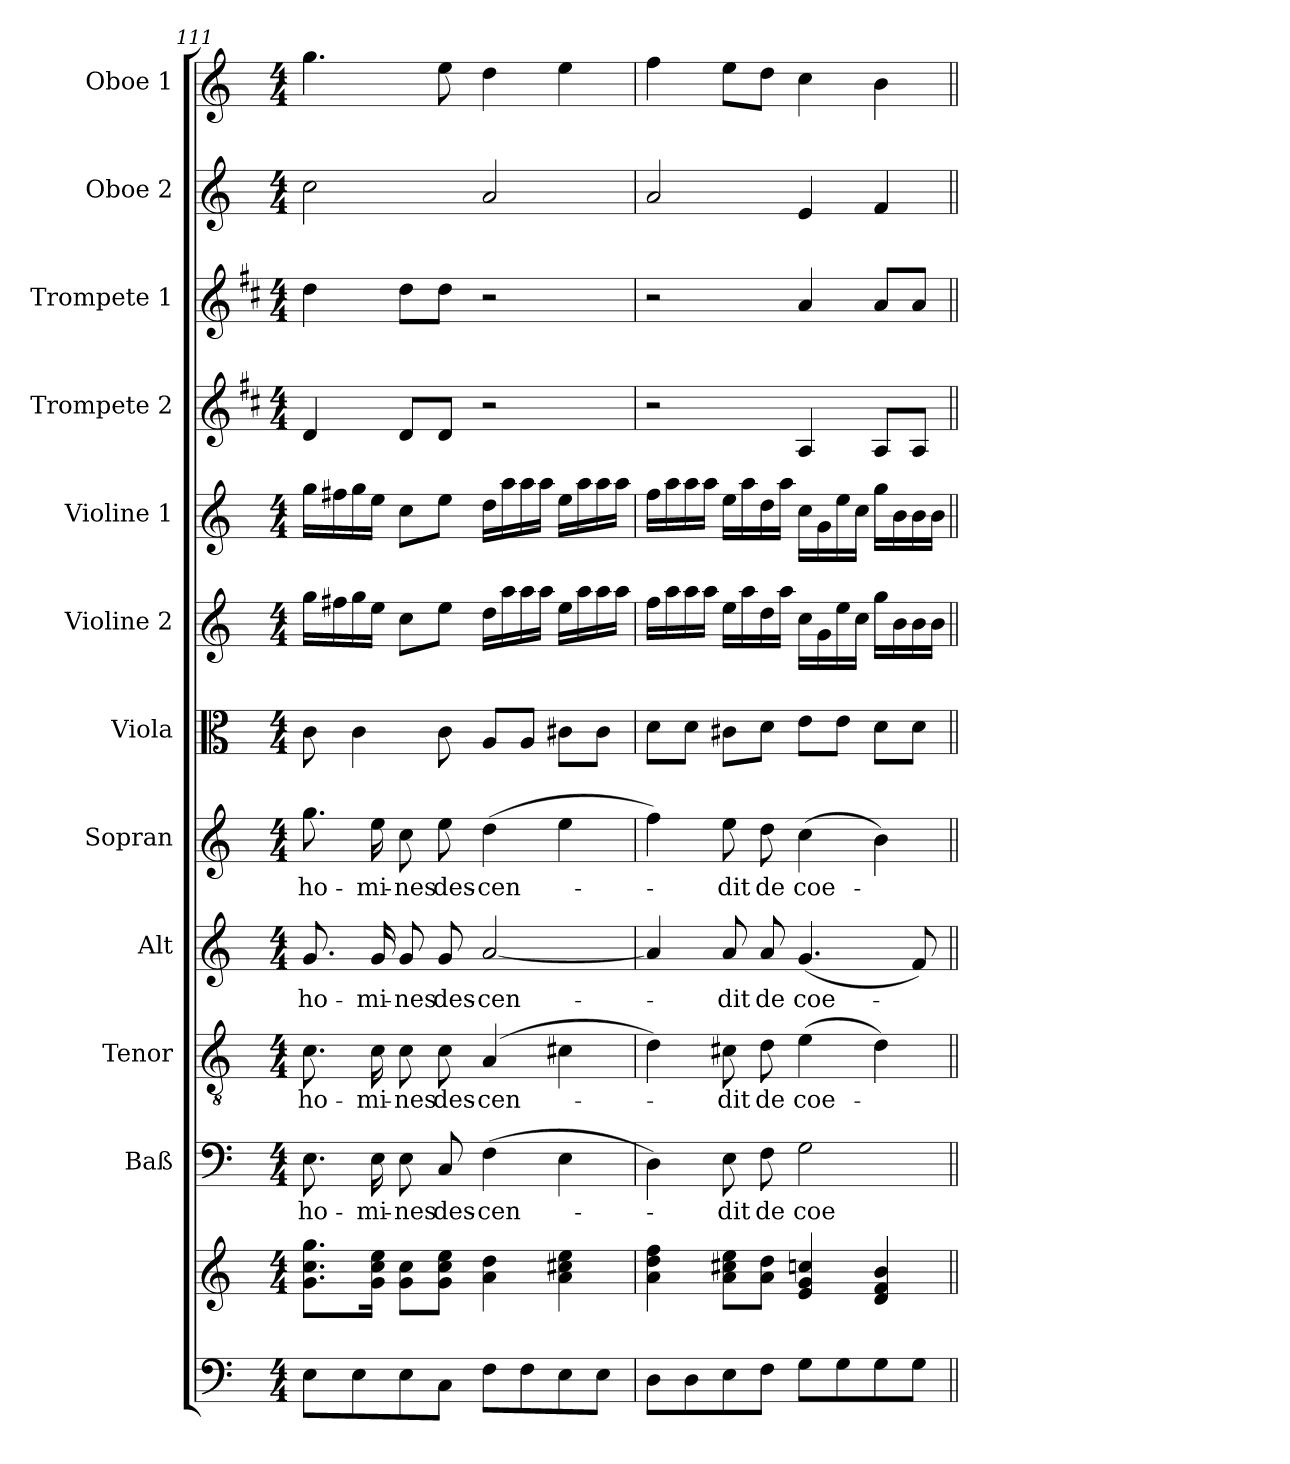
**kern	**kern	**kern	**text	**kern	**text	**kern	**text	**kern	**text	**kern	**kern	**kern	**kern	**kern	**kern	**kern
*part12	*part12	*part11	*part11	*part10	*part10	*part9	*part9	*part8	*part8	*part7	*part6	*part5	*part4	*part3	*part2	*part1
*staff13	*staff12	*staff11	*staff11	*staff10	*staff10	*staff9	*staff9	*staff8	*staff8	*staff7	*staff6	*staff5	*staff4	*staff3	*staff2	*staff1
*	*	*I"Baß	*	*I"Tenor	*	*I"Alt	*	*I"Sopran	*	*I"Viola	*I"Violine 2	*I"Violine 1	*I"Trompete 2	*I"Trompete 1	*I"Oboe 2	*I"Oboe 1
*	*	*I'Baß	*	*I'Ten	*	*I'Alt	*	*I'Sop	*	*I'Vla.	*I'Vln. 2	*I'Vln. 1	*I'Trp. 2	*I'Trp. 1	*I'Ob. 2	*I'Ob. 1
*clefF4	*clefG2	*clefF4	*	*clefGv2	*	*clefG2	*	*clefG2	*	*clefC3	*clefG2	*clefG2	*clefG2	*clefG2	*clefG2	*clefG2
*	*	*	*	*	*	*	*	*	*	*	*	*	*ITrd1c2	*ITrd1c2	*	*
*k[]	*k[]	*k[]	*	*k[]	*	*k[]	*	*k[]	*	*k[]	*k[]	*k[]	*k[]	*k[]	*k[]	*k[]
*C:	*C:	*C:	*	*C:	*	*C:	*	*C:	*	*C:	*C:	*C:	*C:	*C:	*C:	*C:
*M4/4	*M4/4	*M4/4	*	*M4/4	*	*M4/4	*	*M4/4	*	*M4/4	*M4/4	*M4/4	*M4/4	*M4/4	*M4/4	*M4/4
=111	=111	=111	=111	=111	=111	=111	=111	=111	=111	=111	=111	=111	=111	=111	=111	=111
!	!	!	!LO:LY:b	!	!LO:LY:b	!	!LO:LY:b	!	!LO:LY:b	!	!	!	!	!	!	!
8E\L	8.g\ 8.cc\ 8.gg\L	8.E\	ho-	8.c\	ho-	8.g/	ho-	8.gg\	ho-	8c\	16gg\LL	16gg\LL	4c/	4cc\	2cc\	4.gg\
.	.	.	.	.	.	.	.	.	.	.	16ff#X\	16ff#X\	.	.	.	.
8E\	.	.	.	.	.	.	.	.	.	4c\	16gg\	16gg\	.	.	.	.
!	!	!	!LO:LY:b	!	!LO:LY:b	!	!LO:LY:b	!	!LO:LY:b	!	!	!	!	!	!	!
.	16g\ 16cc\ 16ee\Jk	16E\	-mi-	16c\	-mi-	16g/	-mi-	16ee\	-mi-	.	16ee\JJ	16ee\JJ	.	.	.	.
!	!	!	!LO:LY:b	!	!LO:LY:b	!	!LO:LY:b	!	!LO:LY:b	!	!	!	!	!	!	!
8E\	8g\ 8cc\L	8E\	-nes	8c\	-nes	8g/	-nes	8cc\	-nes	.	8cc\L	8cc\L	8c/L	8cc\L	.	.
!	!	!	!LO:LY:b	!	!LO:LY:b	!	!LO:LY:b	!	!LO:LY:b	!	!	!	!	!	!	!
8C\J	8g\ 8cc\ 8ee\J	8C/	des-	8c\	des-	8g/	des-	8ee\	des-	8c\	8ee\J	8ee\J	8c/J	8cc\J	.	8ee\
!	!	!	!LO:LY:b	!	!LO:LY:b	!	!LO:LY:b	!	!LO:LY:b	!	!	!	!	!	!	!
8F\L	4a\ 4dd\	(>4F\	-cen-	(4A/	-cen-	[2a/	-cen-	(>4dd\	-cen-	8A/L	16dd\LL	16dd\LL	2r	2r	2a/	4dd\
.	.	.	.	.	.	.	.	.	.	.	16aa\	16aa\	.	.	.	.
8F\	.	.	.	.	.	.	.	.	.	8A/J	16aa\	16aa\	.	.	.	.
.	.	.	.	.	.	.	.	.	.	.	16aa\JJ	16aa\JJ	.	.	.	.
8E\	4a\ 4cc#X\ 4ee\	4E\	.	4c#X\	.	.	.	4ee\	.	8c#X\L	16ee\LL	16ee\LL	.	.	.	4ee\
.	.	.	.	.	.	.	.	.	.	.	16aa\	16aa\	.	.	.	.
8E\J	.	.	.	.	.	.	.	.	.	8c#\J	16aa\	16aa\	.	.	.	.
.	.	.	.	.	.	.	.	.	.	.	16aa\JJ	16aa\JJ	.	.	.	.
=112	=112	=112	=112	=112	=112	=112	=112	=112	=112	=112	=112	=112	=112	=112	=112	=112
8D\L	4a\ 4dd\ 4ff\	4D\)	.	4d\)	.	4a/]	.	4ff\)	.	8d\L	16ff\LL	16ff\LL	2r	2r	2a/	4ff\
.	.	.	.	.	.	.	.	.	.	.	16aa\	16aa\	.	.	.	.
8D\	.	.	.	.	.	.	.	.	.	8d\J	16aa\	16aa\	.	.	.	.
.	.	.	.	.	.	.	.	.	.	.	16aa\JJ	16aa\JJ	.	.	.	.
!	!	!	!LO:LY:b	!	!LO:LY:b	!	!LO:LY:b	!	!LO:LY:b	!	!	!	!	!	!	!
8E\	8a\ 8cc#X\ 8ee\L	8E\	-dit	8c#X\	-dit	8a/	-dit	8ee\	-dit	8c#X\L	16ee\LL	16ee\LL	.	.	.	8ee\L
.	.	.	.	.	.	.	.	.	.	.	16aa\	16aa\	.	.	.	.
!	!	!	!LO:LY:b	!	!LO:LY:b	!	!LO:LY:b	!	!LO:LY:b	!	!	!	!	!	!	!
8F\J	8a\ 8dd\J	8F\	de	8d\	de	8a/	de	8dd\	de	8d\J	16dd\	16dd\	.	.	.	8dd\J
.	.	.	.	.	.	.	.	.	.	.	16aa\JJ	16aa\JJ	.	.	.	.
!	!	!	!LO:LY:b	!	!LO:LY:b	!	!LO:LY:b	!	!LO:LY:b	!	!	!	!	!	!	!
8G\L	4e/ 4g/ 4ccn/	2G\	coe-	(>4e\	coe-	(<4.g/	coe-	(>4cc\	coe-	8e\L	16cc\LL	16cc\LL	4G/	4g/	4e/	4cc\
.	.	.	.	.	.	.	.	.	.	.	16g\	16g\	.	.	.	.
8G\	.	.	.	.	.	.	.	.	.	8e\J	16ee\	16ee\	.	.	.	.
.	.	.	.	.	.	.	.	.	.	.	16cc\JJ	16cc\JJ	.	.	.	.
8G\	4d/ 4f/ 4b/	.	.	4d\)	.	.	.	4b\)	.	8d\L	16gg\LL	16gg\LL	8G/L	8g/L	4f/	4b\
.	.	.	.	.	.	.	.	.	.	.	16b\	16b\	.	.	.	.
8G\J	.	.	.	.	.	8f/)	.	.	.	8d\J	16b\	16b\	8G/J	8g/J	.	.
.	.	.	.	.	.	.	.	.	.	.	16b\JJ	16b\JJ	.	.	.	.
=||	=||	=||	=||	=||	=||	=||	=||	=||	=||	=||	=||	=||	=||	=||	=||	=||
*-	*-	*-	*-	*-	*-	*-	*-	*-	*-	*-	*-	*-	*-	*-	*-	*-
